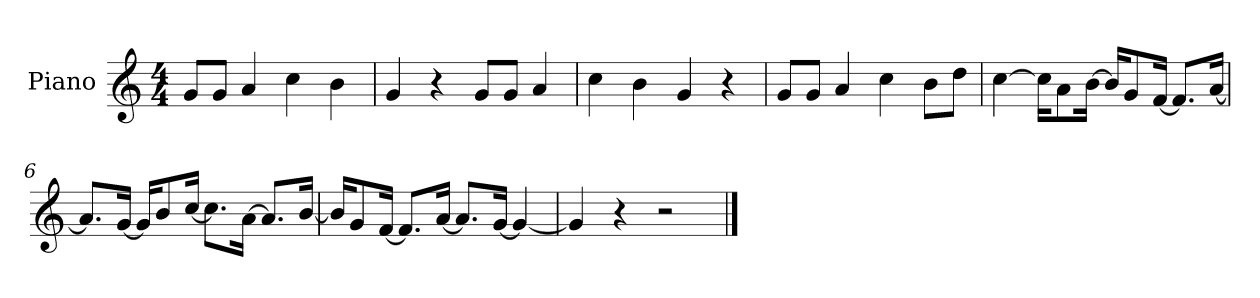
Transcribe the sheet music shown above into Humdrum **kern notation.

**kern
*part1
*staff1
*I"Piano
*I'P-no
*clefG2
*k[]
*M4/4
*MM90
=1
8g/L
8g/J
4a/
4cc\
4b\
=2
4g/
4r
8g/L
8g/J
4a/
=3
4cc\
4b\
4g/
4r
=4
8g/L
8g/J
4a/
4cc\
8b\L
8dd\J
=5
[4cc\
16cc\KL]
8a\
[16b\Jk
16b/KL]
8g/
[16f/Jk
8.f/L]
[16a/Jk
!!LO:LB:g=z
=6
8.a/L]
[16g/Jk
16g/KL]
8b/
[16cc/Jk
8.cc\L]
[16a\Jk
8.a/L]
[16b/Jk
=7
16b/KL]
8g/
[16f/Jk
8.f/L]
[16a/Jk
8.a/L]
[16g/Jk
4g/_
=8
4g/]
4r
2r
==
*-
